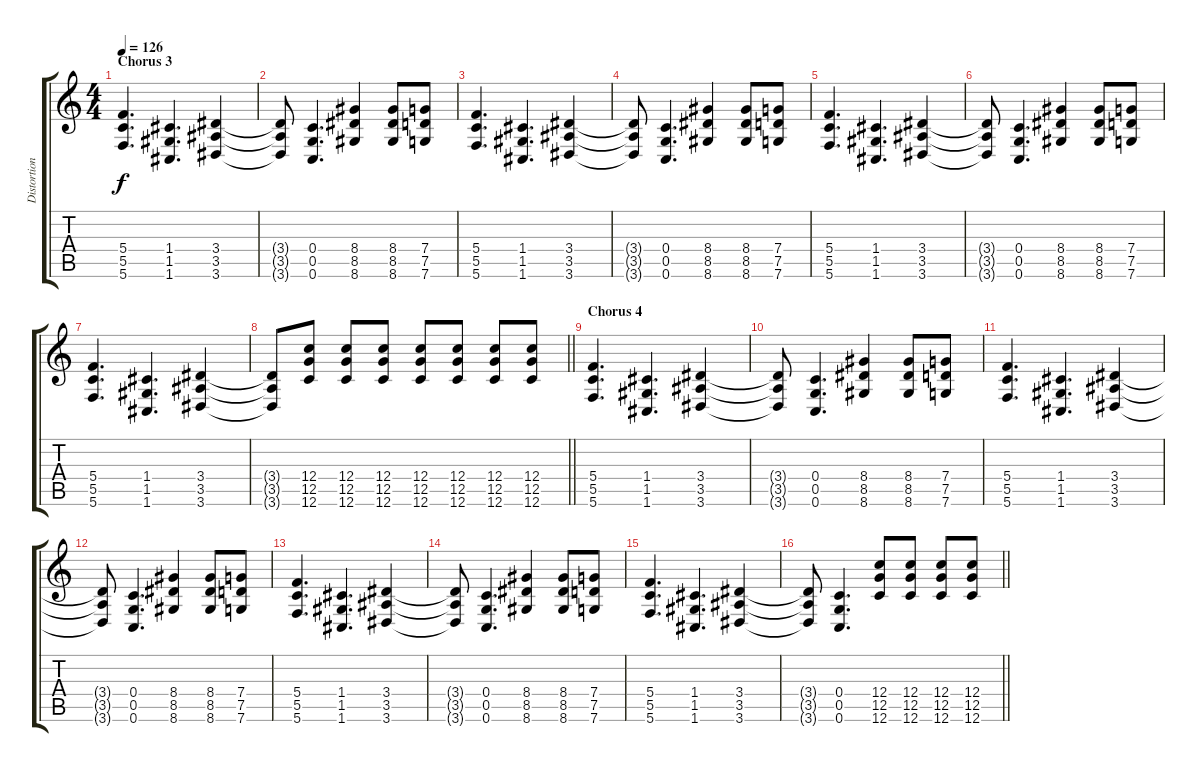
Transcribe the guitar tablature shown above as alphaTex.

\track ("Distortion Guitar 2" "Distortion") {instrument distortionguitar}
\staff {score tabs}
\tuning (D4 A3 F3 C3 G2 C2) {hide}
\ts (4 4)
\section ("" "Chorus 3")
\tempo 126
\clef g2
\ks c
(5.4 5.5 5.6).4{d dy f} (1.4 1.5 1.6).4{d} (3.4 3.5 3.6).4 |
(3.4{t} 3.5{t} 3.6{t}).8 (0.4 0.5 0.6).4{d} (8.4 8.5 8.6).4 (8.4 8.5 8.6).8 (7.4 7.5 7.6).8 |
(5.4 5.5 5.6).4{d} (1.4 1.5 1.6).4{d} (3.4 3.5 3.6).4 |
(3.4{t} 3.5{t} 3.6{t}).8 (0.4 0.5 0.6).4{d} (8.4 8.5 8.6).4 (8.4 8.5 8.6).8 (7.4 7.5 7.6).8 |
(5.4 5.5 5.6).4{d} (1.4 1.5 1.6).4{d} (3.4 3.5 3.6).4 |
(3.4{t} 3.5{t} 3.6{t}).8 (0.4 0.5 0.6).4{d} (8.4 8.5 8.6).4 (8.4 8.5 8.6).8 (7.4 7.5 7.6).8 |
(5.4 5.5 5.6).4{d} (1.4 1.5 1.6).4{d} (3.4 3.5 3.6).4 |
\barLineRight lightlight
(3.4{t} 3.5{t} 3.6{t}).8 (12.4 12.5 12.6).8 (12.4 12.5 12.6).8 (12.4 12.5 12.6).8 (12.4 12.5 12.6).8 (12.4 12.5 12.6).8 (12.4 12.5 12.6).8 (12.4 12.5 12.6).8 |
\section ("" "Chorus 4")
(5.4 5.5 5.6).4{d} (1.4 1.5 1.6).4{d} (3.4 3.5 3.6).4 |
(3.4{t} 3.5{t} 3.6{t}).8 (0.4 0.5 0.6).4{d} (8.4 8.5 8.6).4 (8.4 8.5 8.6).8 (7.4 7.5 7.6).8 |
(5.4 5.5 5.6).4{d} (1.4 1.5 1.6).4{d} (3.4 3.5 3.6).4 |
(3.4{t} 3.5{t} 3.6{t}).8 (0.4 0.5 0.6).4{d} (8.4 8.5 8.6).4 (8.4 8.5 8.6).8 (7.4 7.5 7.6).8 |
(5.4 5.5 5.6).4{d} (1.4 1.5 1.6).4{d} (3.4 3.5 3.6).4 |
(3.4{t} 3.5{t} 3.6{t}).8 (0.4 0.5 0.6).4{d} (8.4 8.5 8.6).4 (8.4 8.5 8.6).8 (7.4 7.5 7.6).8 |
(5.4 5.5 5.6).4{d} (1.4 1.5 1.6).4{d} (3.4 3.5 3.6).4 |
\barLineRight lightlight
(3.4{t} 3.5{t} 3.6{t}).8 (0.4 0.5 0.6).4{d} (12.4 12.5 12.6).8 (12.4 12.5 12.6).8 (12.4 12.5 12.6).8 (12.4 12.5 12.6).8
